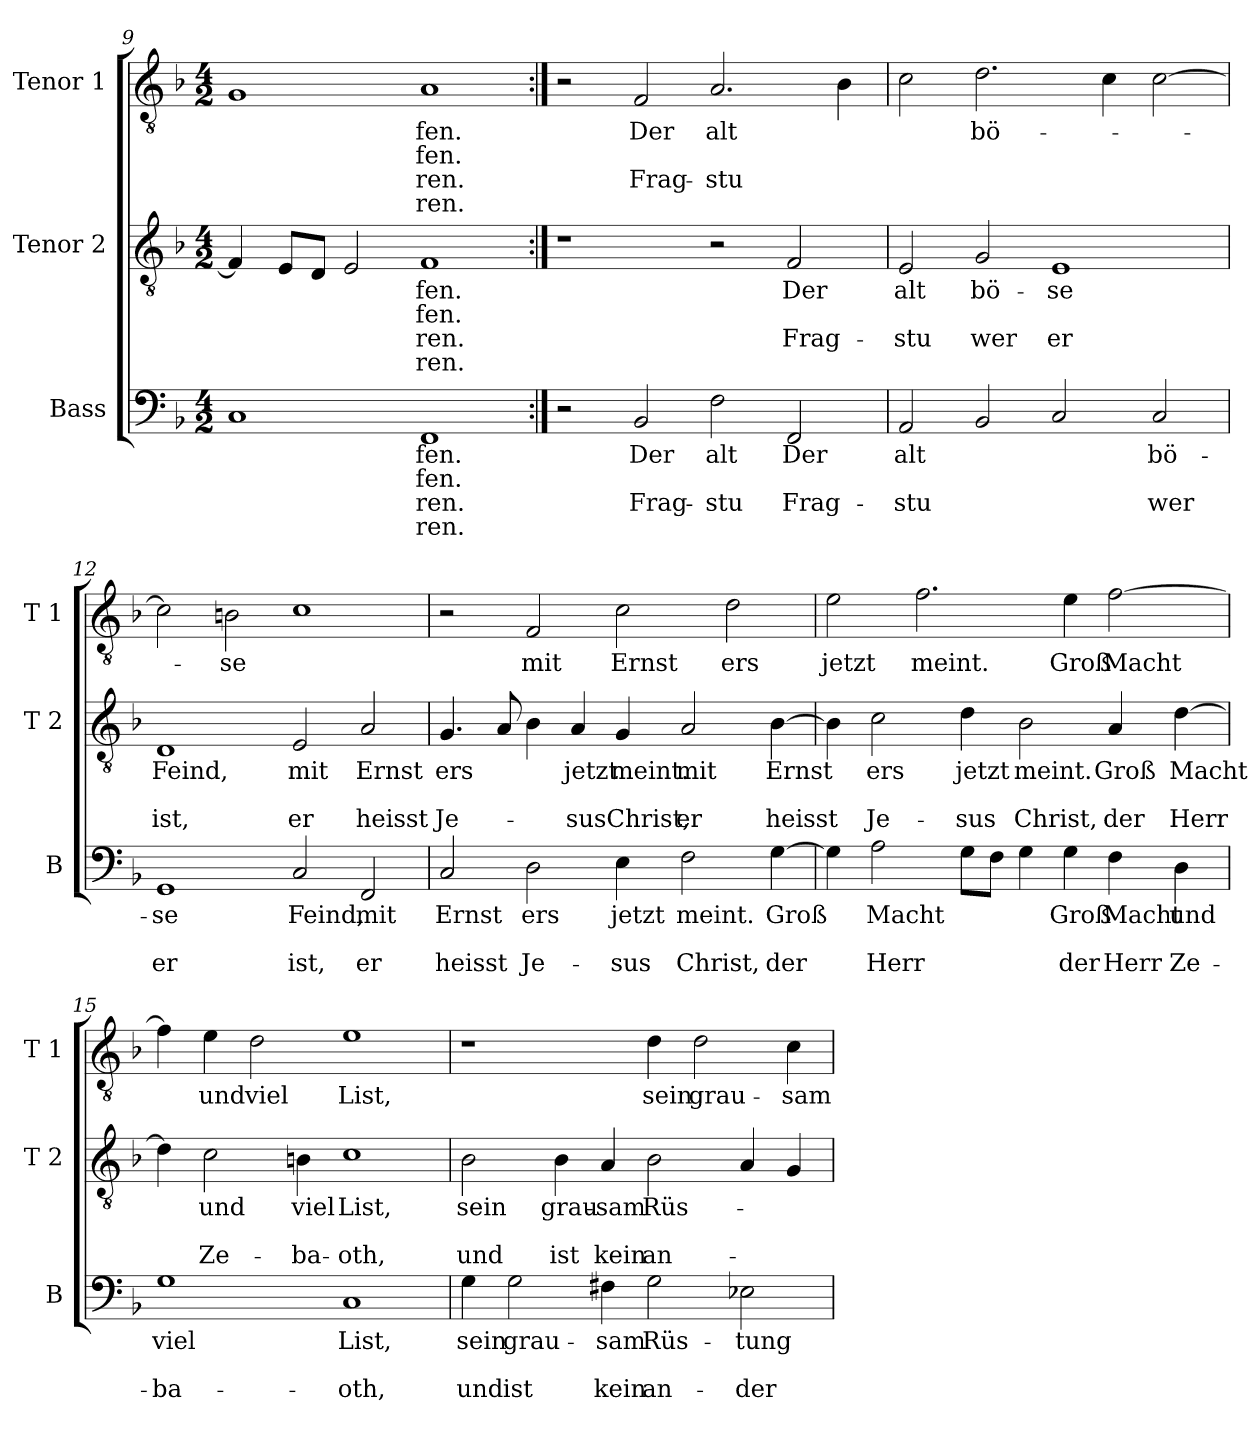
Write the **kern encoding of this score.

**kern	**text	**text	**text	**text	**kern	**text	**text	**text	**text	**kern	**text	**text	**text	**text
*part3	*part3	*part3	*part3	*part3	*part2	*part2	*part2	*part2	*part2	*part1	*part1	*part1	*part1	*part1
*staff3	*staff3	*staff3	*staff3	*staff3	*staff2	*staff2	*staff2	*staff2	*staff2	*staff1	*staff1	*staff1	*staff1	*staff1
*I"Bass	*	*	*	*	*I"Tenor 2	*	*	*	*	*I"Tenor 1	*	*	*	*
*I'B	*	*	*	*	*I'T 2	*	*	*	*	*I'T 1	*	*	*	*
*clefF4	*	*	*	*	*clefGv2	*	*	*	*	*clefGv2	*	*	*	*
*k[b-]	*	*	*	*	*k[b-]	*	*	*	*	*k[b-]	*	*	*	*
*F:	*	*	*	*	*F:	*	*	*	*	*F:	*	*	*	*
*M4/2	*	*	*	*	*M4/2	*	*	*	*	*M4/2	*	*	*	*
=9	=9	=9	=9	=9	=9	=9	=9	=9	=9	=9	=9	=9	=9	=9
1C	.	.	.	.	4F/]	.	.	.	.	1G	.	.	.	.
.	.	.	.	.	8E/L	.	.	.	.	.	.	.	.	.
.	.	.	.	.	8D/J	.	.	.	.	.	.	.	.	.
.	.	.	.	.	2E/	.	.	.	.	.	.	.	.	.
!	!LO:LY:b	!LO:LY:b	!LO:LY:b	!LO:LY:b	!	!LO:LY:b	!LO:LY:b	!LO:LY:b	!LO:LY:b	!	!LO:LY:b	!LO:LY:b	!LO:LY:b	!LO:LY:b
1FF	-fen.	-fen.	-ren.	-ren.	1F	-fen.	-fen.	-ren.	-ren.	1A	-fen.	-fen.	-ren.	-ren.
!!LO:PB:g=z
=10:|!	=10:|!	=10:|!	=10:|!	=10:|!	=10:|!	=10:|!	=10:|!	=10:|!	=10:|!	=10:|!	=10:|!	=10:|!	=10:|!	=10:|!
2r	.	.	.	.	1r	.	.	.	.	2r	.	.	.	.
!	!LO:LY:b	!	!LO:LY:b	!	!	!	!	!	!	!	!LO:LY:b	!	!LO:LY:b	!
2BB-/	Der	.	Frag-	.	.	.	.	.	.	2F/	Der	.	Frag-	.
!	!LO:LY:b	!	!LO:LY:b	!	!	!	!	!	!	!	!LO:LY:b	!	!LO:LY:b	!
2F\	alt	.	-stu	.	2r	.	.	.	.	2.A/	alt	.	-stu	.
!	!LO:LY:b	!	!LO:LY:b	!	!	!LO:LY:b	!	!LO:LY:b	!	!	!	!	!	!
2FF/	Der	.	Frag-	.	2F/	Der	.	Frag-	.	.	.	.	.	.
.	.	.	.	.	.	.	.	.	.	4B-\	.	.	.	.
=11	=11	=11	=11	=11	=11	=11	=11	=11	=11	=11	=11	=11	=11	=11
!	!LO:LY:b	!	!LO:LY:b	!	!	!LO:LY:b	!	!LO:LY:b	!	!	!	!	!	!
2AA/	alt	.	-stu	.	2E/	alt	.	-stu	.	2c\	.	.	.	.
!	!	!	!	!	!	!LO:LY:b	!	!LO:LY:b	!	!	!LO:LY:b	!	!	!
2BB-/	.	.	.	.	2G/	bö-	.	wer	.	2.d\	bö-	.	.	.
!	!	!	!	!	!	!LO:LY:b	!	!LO:LY:b	!	!	!	!	!	!
2C/	.	.	.	.	1E	-se	.	er	.	.	.	.	.	.
.	.	.	.	.	.	.	.	.	.	4c\	.	.	.	.
!	!LO:LY:b	!	!LO:LY:b	!	!	!	!	!	!	!	!	!	!	!
2C/	bö-	.	wer	.	.	.	.	.	.	[2c\	.	.	.	.
=12	=12	=12	=12	=12	=12	=12	=12	=12	=12	=12	=12	=12	=12	=12
!	!LO:LY:b	!	!LO:LY:b	!	!	!LO:LY:b	!	!LO:LY:b	!	!	!	!	!	!
1GG	-se	.	er	.	1D	Feind,	.	ist,	.	2c\]	.	.	.	.
!	!	!	!	!	!	!	!	!	!	!	!LO:LY:b	!	!	!
.	.	.	.	.	.	.	.	.	.	2Bn\	-se	.	.	.
!	!LO:LY:b	!	!LO:LY:b	!	!	!LO:LY:b	!	!LO:LY:b	!	!	!	!	!	!
2C/	Feind,	.	ist,	.	2E/	mit	.	er	.	1c	.	.	.	.
!	!LO:LY:b	!	!LO:LY:b	!	!	!LO:LY:b	!	!LO:LY:b	!	!	!	!	!	!
2FF/	mit	.	er	.	2A/	Ernst	.	heisst	.	.	.	.	.	.
!!LO:LB:g=z
=13	=13	=13	=13	=13	=13	=13	=13	=13	=13	=13	=13	=13	=13	=13
!	!LO:LY:b	!	!LO:LY:b	!	!	!LO:LY:b	!	!LO:LY:b	!	!	!	!	!	!
2C/	Ernst	.	heisst	.	4.G/	ers	.	Je-	.	2r	.	.	.	.
.	.	.	.	.	8A/	.	.	.	.	.	.	.	.	.
!	!LO:LY:b	!	!LO:LY:b	!	!	!	!	!	!	!	!LO:LY:b	!	!	!
2D\	ers	.	Je-	.	4B-\	.	.	.	.	2F/	mit	.	.	.
!	!	!	!	!	!	!LO:LY:b	!	!LO:LY:b	!	!	!	!	!	!
.	.	.	.	.	4A/	jetzt	.	-sus	.	.	.	.	.	.
!	!LO:LY:b	!	!LO:LY:b	!	!	!LO:LY:b	!	!LO:LY:b	!	!	!LO:LY:b	!	!	!
4E\	jetzt	.	-sus	.	4G/	meint.	.	Christ,	.	2c\	Ernst	.	.	.
!	!LO:LY:b	!	!LO:LY:b	!	!	!LO:LY:b	!	!LO:LY:b	!	!	!	!	!	!
2F\	meint.	.	Christ,	.	2A/	mit	.	er	.	.	.	.	.	.
!	!	!	!	!	!	!	!	!	!	!	!LO:LY:b	!	!	!
.	.	.	.	.	.	.	.	.	.	2d\	ers	.	.	.
!	!LO:LY:b	!	!LO:LY:b	!	!	!LO:LY:b	!	!LO:LY:b	!	!	!	!	!	!
[4G\	Groß	.	der	.	[4B-\	Ernst	.	heisst	.	.	.	.	.	.
=14	=14	=14	=14	=14	=14	=14	=14	=14	=14	=14	=14	=14	=14	=14
!	!	!	!	!	!	!	!	!	!	!	!LO:LY:b	!	!	!
4G\]	.	.	.	.	4B-\]	.	.	.	.	2e\	jetzt	.	.	.
!	!LO:LY:b	!	!LO:LY:b	!	!	!LO:LY:b	!	!LO:LY:b	!	!	!	!	!	!
2A\	Macht	.	Herr	.	2c\	ers	.	Je-	.	.	.	.	.	.
!	!	!	!	!	!	!	!	!	!	!	!LO:LY:b	!	!	!
.	.	.	.	.	.	.	.	.	.	2.f\	meint.	.	.	.
!	!	!	!	!	!	!LO:LY:b	!	!LO:LY:b	!	!	!	!	!	!
8G\L	.	.	.	.	4d\	jetzt	.	-sus	.	.	.	.	.	.
8F\J	.	.	.	.	.	.	.	.	.	.	.	.	.	.
!	!	!	!	!	!	!LO:LY:b	!	!LO:LY:b	!	!	!	!	!	!
4G\	.	.	.	.	2B-\	meint.	.	Christ,	.	.	.	.	.	.
!	!LO:LY:b	!	!LO:LY:b	!	!	!	!	!	!	!	!LO:LY:b	!	!	!
4G\	Groß	.	der	.	.	.	.	.	.	4e\	Groß	.	.	.
!	!LO:LY:b	!	!LO:LY:b	!	!	!LO:LY:b	!	!LO:LY:b	!	!	!LO:LY:b	!	!	!
4F\	Macht	.	Herr	.	4A/	Groß	.	der	.	[2f\	Macht	.	.	.
!	!LO:LY:b	!	!LO:LY:b	!	!	!LO:LY:b	!	!LO:LY:b	!	!	!	!	!	!
4D\	und	.	Ze-	.	[4d\	Macht	.	Herr	.	.	.	.	.	.
=15	=15	=15	=15	=15	=15	=15	=15	=15	=15	=15	=15	=15	=15	=15
!	!LO:LY:b	!	!LO:LY:b	!	!	!	!	!	!	!	!	!	!	!
1G	viel	.	-ba-	.	4d\]	.	.	.	.	4f\]	.	.	.	.
!	!	!	!	!	!	!LO:LY:b	!	!LO:LY:b	!	!	!LO:LY:b	!	!	!
.	.	.	.	.	2c\	und	.	Ze-	.	4e\	und	.	.	.
!	!	!	!	!	!	!	!	!	!	!	!LO:LY:b	!	!	!
.	.	.	.	.	.	.	.	.	.	2d\	viel	.	.	.
!	!	!	!	!	!	!LO:LY:b	!	!LO:LY:b	!	!	!	!	!	!
.	.	.	.	.	4Bn\	viel	.	-ba-	.	.	.	.	.	.
!	!LO:LY:b	!	!LO:LY:b	!	!	!LO:LY:b	!	!LO:LY:b	!	!	!LO:LY:b	!	!	!
1C	List,	.	-oth,	.	1c	List,	.	-oth,	.	1e	List,	.	.	.
!!LO:LB:g=z
=16	=16	=16	=16	=16	=16	=16	=16	=16	=16	=16	=16	=16	=16	=16
!	!LO:LY:b	!	!LO:LY:b	!	!	!LO:LY:b	!	!LO:LY:b	!	!	!	!	!	!
4G\	sein	.	und	.	2B-\	sein	.	und	.	1r	.	.	.	.
!	!LO:LY:b	!	!LO:LY:b	!	!	!	!	!	!	!	!	!	!	!
2G\	grau-	.	ist	.	.	.	.	.	.	.	.	.	.	.
!	!	!	!	!	!	!LO:LY:b	!	!LO:LY:b	!	!	!	!	!	!
.	.	.	.	.	4B-\	grau-	.	ist	.	.	.	.	.	.
!	!LO:LY:b	!	!LO:LY:b	!	!	!LO:LY:b	!	!LO:LY:b	!	!	!	!	!	!
4F#X\	-sam	.	kein	.	4A/	-sam	.	kein	.	.	.	.	.	.
!	!LO:LY:b	!	!LO:LY:b	!	!	!LO:LY:b	!	!LO:LY:b	!	!	!LO:LY:b	!	!	!
2G\	Rüs-	.	an-	.	2B-\	Rüs-	.	an-	.	4d\	sein	.	.	.
!	!	!	!	!	!	!	!	!	!	!	!LO:LY:b	!	!	!
.	.	.	.	.	.	.	.	.	.	2d\	grau-	.	.	.
!	!LO:LY:b	!	!LO:LY:b	!	!	!	!	!	!	!	!	!	!	!
2E-X\	-tung	.	-der	.	4A/	.	.	.	.	.	.	.	.	.
!	!	!	!	!	!	!	!	!	!	!	!LO:LY:b	!	!	!
.	.	.	.	.	4G/	.	.	.	.	4c\	-sam	.	.	.
=	=	=	=	=	=	=	=	=	=	=	=	=	=	=
*-	*-	*-	*-	*-	*-	*-	*-	*-	*-	*-	*-	*-	*-	*-
